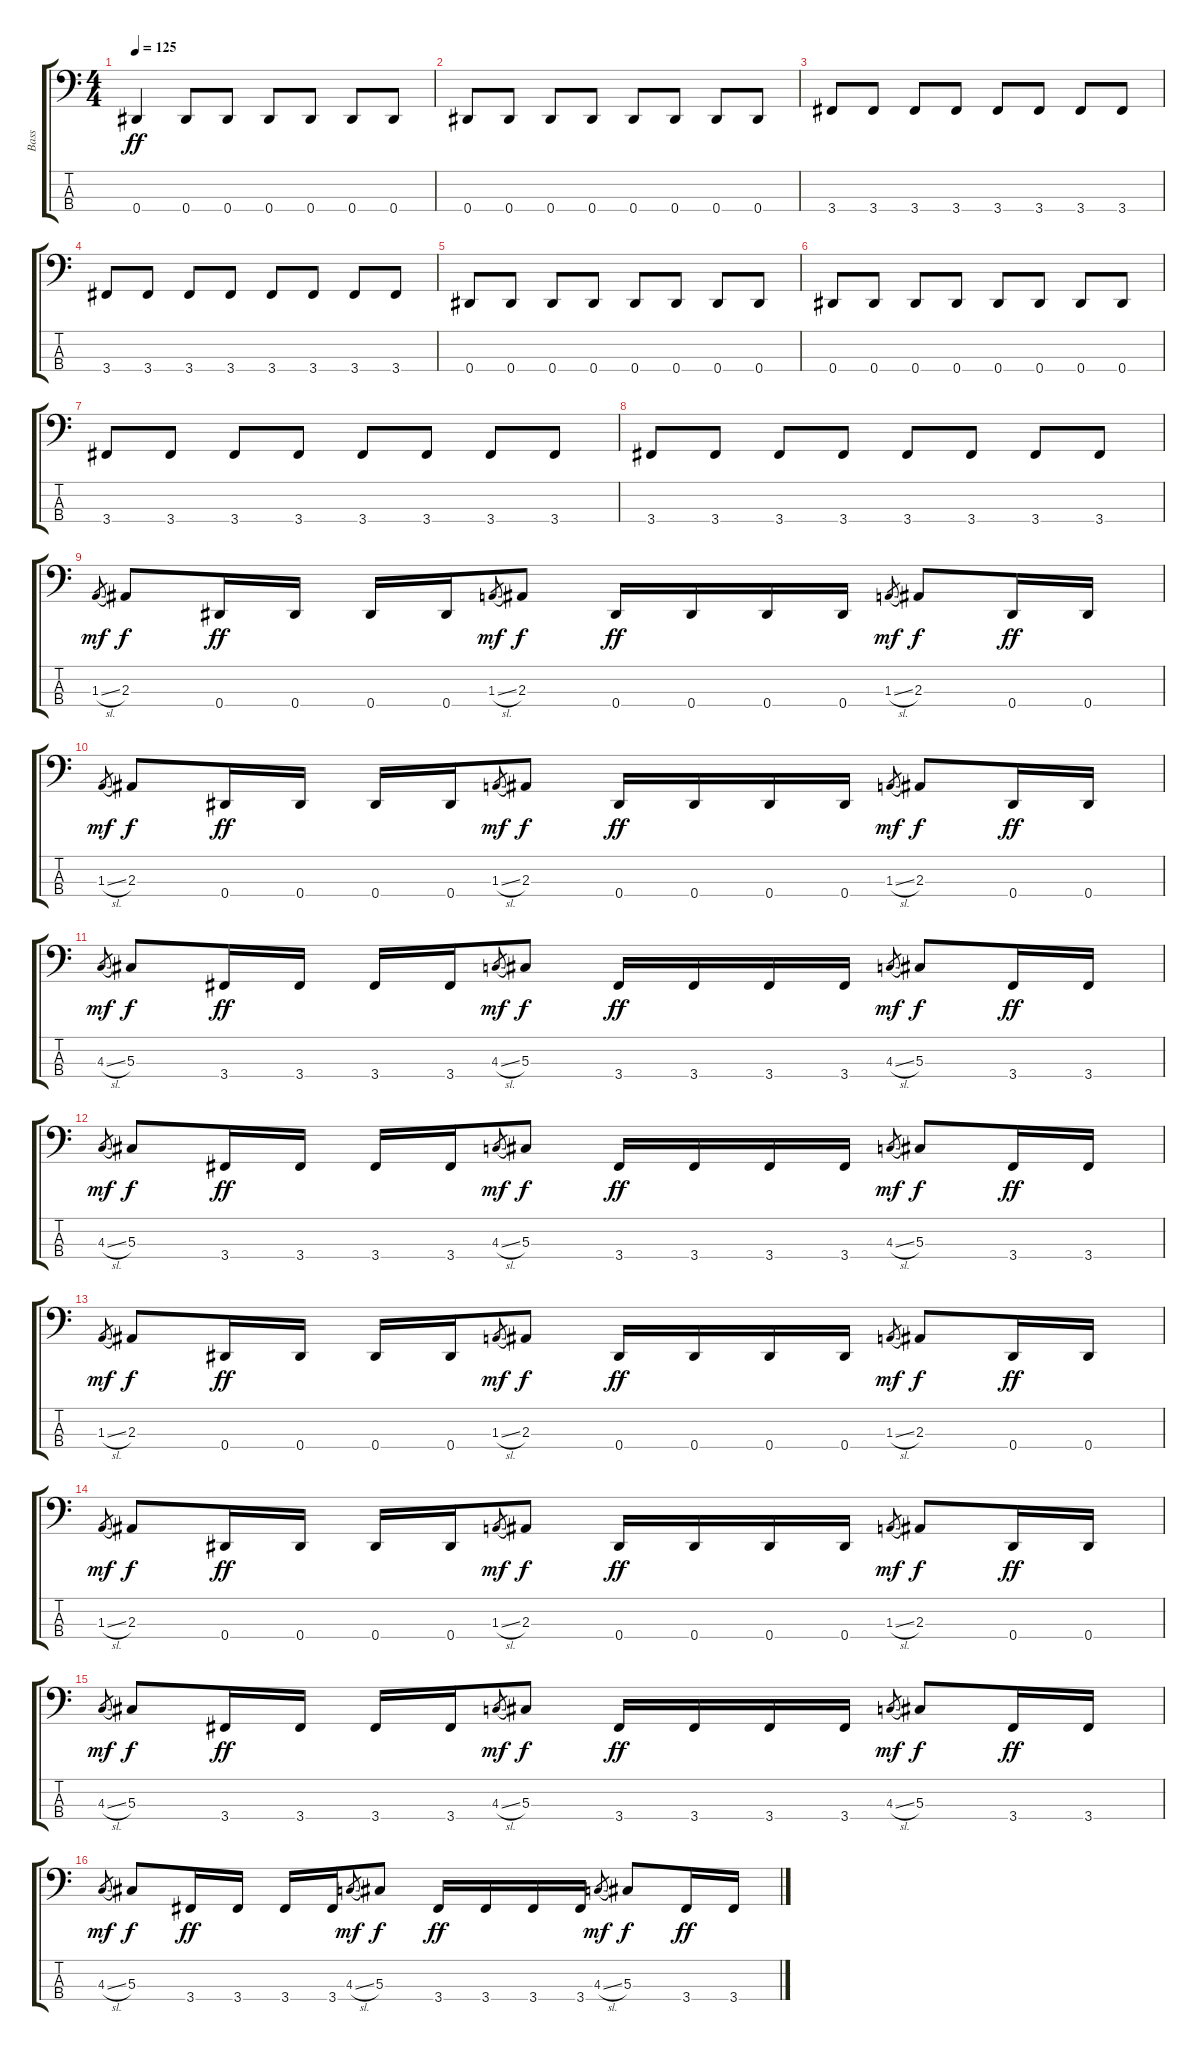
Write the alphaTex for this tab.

\track ("Bass" "Bass") {instrument electricbassfinger}
\staff {score tabs}
\tuning (Gb2 Db2 Ab1 Eb1) {hide}
\ts (4 4)
\tempo 125
\clef f4
\ks c
0.4.4{dy ff} 0.4.8 0.4.8 0.4.8 0.4.8 0.4.8 0.4.8 |
0.4.8 0.4.8 0.4.8 0.4.8 0.4.8 0.4.8 0.4.8 0.4.8 |
3.4.8 3.4.8 3.4.8 3.4.8 3.4.8 3.4.8 3.4.8 3.4.8 |
3.4.8 3.4.8 3.4.8 3.4.8 3.4.8 3.4.8 3.4.8 3.4.8 |
0.4.8 0.4.8 0.4.8 0.4.8 0.4.8 0.4.8 0.4.8 0.4.8 |
0.4.8 0.4.8 0.4.8 0.4.8 0.4.8 0.4.8 0.4.8 0.4.8 |
3.4.8 3.4.8 3.4.8 3.4.8 3.4.8 3.4.8 3.4.8 3.4.8 |
3.4.8 3.4.8 3.4.8 3.4.8 3.4.8 3.4.8 3.4.8 3.4.8 |
1.3{sl}.8{gr dy mf} 2.3.8{dy f} 0.4.16{dy ff} 0.4.16 0.4.16 0.4.16 1.3{sl}.8{gr dy mf} 2.3.8{dy f} 0.4.16{dy ff} 0.4.16 0.4.16 0.4.16 1.3{sl}.8{gr dy mf} 2.3.8{dy f} 0.4.16{dy ff} 0.4.16 |
1.3{sl}.8{gr dy mf} 2.3.8{dy f} 0.4.16{dy ff} 0.4.16 0.4.16 0.4.16 1.3{sl}.8{gr dy mf} 2.3.8{dy f} 0.4.16{dy ff} 0.4.16 0.4.16 0.4.16 1.3{sl}.8{gr dy mf} 2.3.8{dy f} 0.4.16{dy ff} 0.4.16 |
4.3{sl}.8{gr dy mf} 5.3.8{dy f} 3.4.16{dy ff} 3.4.16 3.4.16 3.4.16 4.3{sl}.8{gr dy mf} 5.3.8{dy f} 3.4.16{dy ff} 3.4.16 3.4.16 3.4.16 4.3{sl}.8{gr dy mf} 5.3.8{dy f} 3.4.16{dy ff} 3.4.16 |
4.3{sl}.8{gr dy mf} 5.3.8{dy f} 3.4.16{dy ff} 3.4.16 3.4.16 3.4.16 4.3{sl}.8{gr dy mf} 5.3.8{dy f} 3.4.16{dy ff} 3.4.16 3.4.16 3.4.16 4.3{sl}.8{gr dy mf} 5.3.8{dy f} 3.4.16{dy ff} 3.4.16 |
1.3{sl}.8{gr dy mf} 2.3.8{dy f} 0.4.16{dy ff} 0.4.16 0.4.16 0.4.16 1.3{sl}.8{gr dy mf} 2.3.8{dy f} 0.4.16{dy ff} 0.4.16 0.4.16 0.4.16 1.3{sl}.8{gr dy mf} 2.3.8{dy f} 0.4.16{dy ff} 0.4.16 |
1.3{sl}.8{gr dy mf} 2.3.8{dy f} 0.4.16{dy ff} 0.4.16 0.4.16 0.4.16 1.3{sl}.8{gr dy mf} 2.3.8{dy f} 0.4.16{dy ff} 0.4.16 0.4.16 0.4.16 1.3{sl}.8{gr dy mf} 2.3.8{dy f} 0.4.16{dy ff} 0.4.16 |
4.3{sl}.8{gr dy mf} 5.3.8{dy f} 3.4.16{dy ff} 3.4.16 3.4.16 3.4.16 4.3{sl}.8{gr dy mf} 5.3.8{dy f} 3.4.16{dy ff} 3.4.16 3.4.16 3.4.16 4.3{sl}.8{gr dy mf} 5.3.8{dy f} 3.4.16{dy ff} 3.4.16 |
4.3{sl}.8{gr dy mf} 5.3.8{dy f} 3.4.16{dy ff} 3.4.16 3.4.16 3.4.16 4.3{sl}.8{gr dy mf} 5.3.8{dy f} 3.4.16{dy ff} 3.4.16 3.4.16 3.4.16 4.3{sl}.8{gr dy mf} 5.3.8{dy f} 3.4.16{dy ff} 3.4.16
